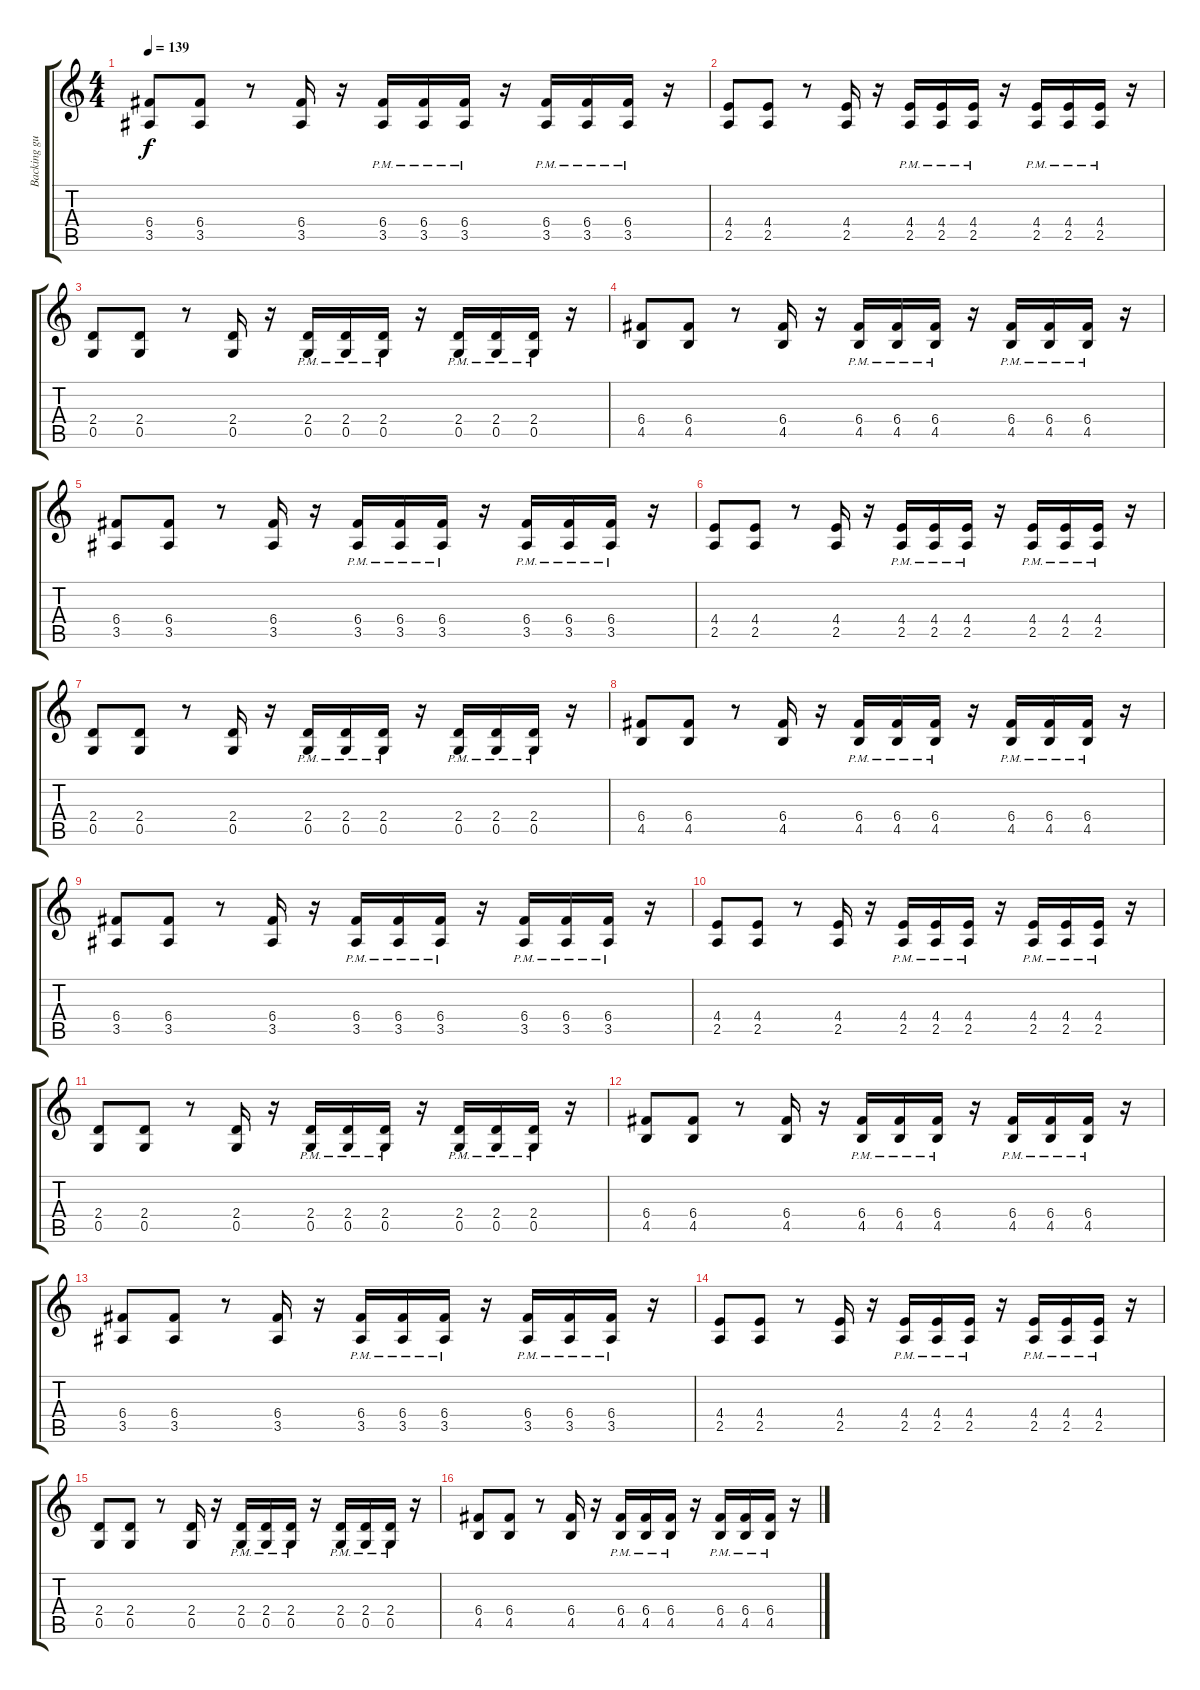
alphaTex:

\track ("Backing guitar" "Backing gu") {instrument distortionguitar}
\staff {score tabs}
\tuning (D4 A3 F3 C3 G2 D2) {hide}
\ts (4 4)
\tempo 139
\clef g2
\ks c
(6.4 3.5).8{dy f} (6.4 3.5).8 r.8 (6.4 3.5).16 r.16 (6.4{pm} 3.5{pm}).16 (6.4{pm} 3.5{pm}).16 (6.4{pm} 3.5{pm}).16 r.16 (6.4{pm} 3.5{pm}).16 (6.4{pm} 3.5{pm}).16 (6.4{pm} 3.5{pm}).16 r.16 |
(4.4 2.5).8 (4.4 2.5).8 r.8 (4.4 2.5).16 r.16 (4.4{pm} 2.5{pm}).16 (4.4{pm} 2.5{pm}).16 (4.4{pm} 2.5{pm}).16 r.16 (4.4{pm} 2.5{pm}).16 (4.4{pm} 2.5{pm}).16 (4.4{pm} 2.5{pm}).16 r.16 |
(2.4 0.5).8 (2.4 0.5).8 r.8 (2.4 0.5).16 r.16 (2.4{pm} 0.5{pm}).16 (2.4{pm} 0.5{pm}).16 (2.4{pm} 0.5{pm}).16 r.16 (2.4{pm} 0.5{pm}).16 (2.4{pm} 0.5{pm}).16 (2.4{pm} 0.5{pm}).16 r.16 |
(6.4 4.5).8 (6.4 4.5).8 r.8 (6.4 4.5).16 r.16 (6.4{pm} 4.5{pm}).16 (6.4{pm} 4.5{pm}).16 (6.4{pm} 4.5{pm}).16 r.16 (6.4{pm} 4.5{pm}).16 (6.4{pm} 4.5{pm}).16 (6.4{pm} 4.5{pm}).16 r.16 |
(6.4 3.5).8 (6.4 3.5).8 r.8 (6.4 3.5).16 r.16 (6.4{pm} 3.5{pm}).16 (6.4{pm} 3.5{pm}).16 (6.4{pm} 3.5{pm}).16 r.16 (6.4{pm} 3.5{pm}).16 (6.4{pm} 3.5{pm}).16 (6.4{pm} 3.5{pm}).16 r.16 |
(4.4 2.5).8 (4.4 2.5).8 r.8 (4.4 2.5).16 r.16 (4.4{pm} 2.5{pm}).16 (4.4{pm} 2.5{pm}).16 (4.4{pm} 2.5{pm}).16 r.16 (4.4{pm} 2.5{pm}).16 (4.4{pm} 2.5{pm}).16 (4.4{pm} 2.5{pm}).16 r.16 |
(2.4 0.5).8 (2.4 0.5).8 r.8 (2.4 0.5).16 r.16 (2.4{pm} 0.5{pm}).16 (2.4{pm} 0.5{pm}).16 (2.4{pm} 0.5{pm}).16 r.16 (2.4{pm} 0.5{pm}).16 (2.4{pm} 0.5{pm}).16 (2.4{pm} 0.5{pm}).16 r.16 |
(6.4 4.5).8 (6.4 4.5).8 r.8 (6.4 4.5).16 r.16 (6.4{pm} 4.5{pm}).16 (6.4{pm} 4.5{pm}).16 (6.4{pm} 4.5{pm}).16 r.16 (6.4{pm} 4.5{pm}).16 (6.4{pm} 4.5{pm}).16 (6.4{pm} 4.5{pm}).16 r.16 |
(6.4 3.5).8 (6.4 3.5).8 r.8 (6.4 3.5).16 r.16 (6.4{pm} 3.5{pm}).16 (6.4{pm} 3.5{pm}).16 (6.4{pm} 3.5{pm}).16 r.16 (6.4{pm} 3.5{pm}).16 (6.4{pm} 3.5{pm}).16 (6.4{pm} 3.5{pm}).16 r.16 |
(4.4 2.5).8 (4.4 2.5).8 r.8 (4.4 2.5).16 r.16 (4.4{pm} 2.5{pm}).16 (4.4{pm} 2.5{pm}).16 (4.4{pm} 2.5{pm}).16 r.16 (4.4{pm} 2.5{pm}).16 (4.4{pm} 2.5{pm}).16 (4.4{pm} 2.5{pm}).16 r.16 |
(2.4 0.5).8 (2.4 0.5).8 r.8 (2.4 0.5).16 r.16 (2.4{pm} 0.5{pm}).16 (2.4{pm} 0.5{pm}).16 (2.4{pm} 0.5{pm}).16 r.16 (2.4{pm} 0.5{pm}).16 (2.4{pm} 0.5{pm}).16 (2.4{pm} 0.5{pm}).16 r.16 |
(6.4 4.5).8 (6.4 4.5).8 r.8 (6.4 4.5).16 r.16 (6.4{pm} 4.5{pm}).16 (6.4{pm} 4.5{pm}).16 (6.4{pm} 4.5{pm}).16 r.16 (6.4{pm} 4.5{pm}).16 (6.4{pm} 4.5{pm}).16 (6.4{pm} 4.5{pm}).16 r.16 |
(6.4 3.5).8 (6.4 3.5).8 r.8 (6.4 3.5).16 r.16 (6.4{pm} 3.5{pm}).16 (6.4{pm} 3.5{pm}).16 (6.4{pm} 3.5{pm}).16 r.16 (6.4{pm} 3.5{pm}).16 (6.4{pm} 3.5{pm}).16 (6.4{pm} 3.5{pm}).16 r.16 |
(4.4 2.5).8 (4.4 2.5).8 r.8 (4.4 2.5).16 r.16 (4.4{pm} 2.5{pm}).16 (4.4{pm} 2.5{pm}).16 (4.4{pm} 2.5{pm}).16 r.16 (4.4{pm} 2.5{pm}).16 (4.4{pm} 2.5{pm}).16 (4.4{pm} 2.5{pm}).16 r.16 |
(2.4 0.5).8 (2.4 0.5).8 r.8 (2.4 0.5).16 r.16 (2.4{pm} 0.5{pm}).16 (2.4{pm} 0.5{pm}).16 (2.4{pm} 0.5{pm}).16 r.16 (2.4{pm} 0.5{pm}).16 (2.4{pm} 0.5{pm}).16 (2.4{pm} 0.5{pm}).16 r.16 |
(6.4 4.5).8 (6.4 4.5).8 r.8 (6.4 4.5).16 r.16 (6.4{pm} 4.5{pm}).16 (6.4{pm} 4.5{pm}).16 (6.4{pm} 4.5{pm}).16 r.16 (6.4{pm} 4.5{pm}).16 (6.4{pm} 4.5{pm}).16 (6.4{pm} 4.5{pm}).16 r.16
